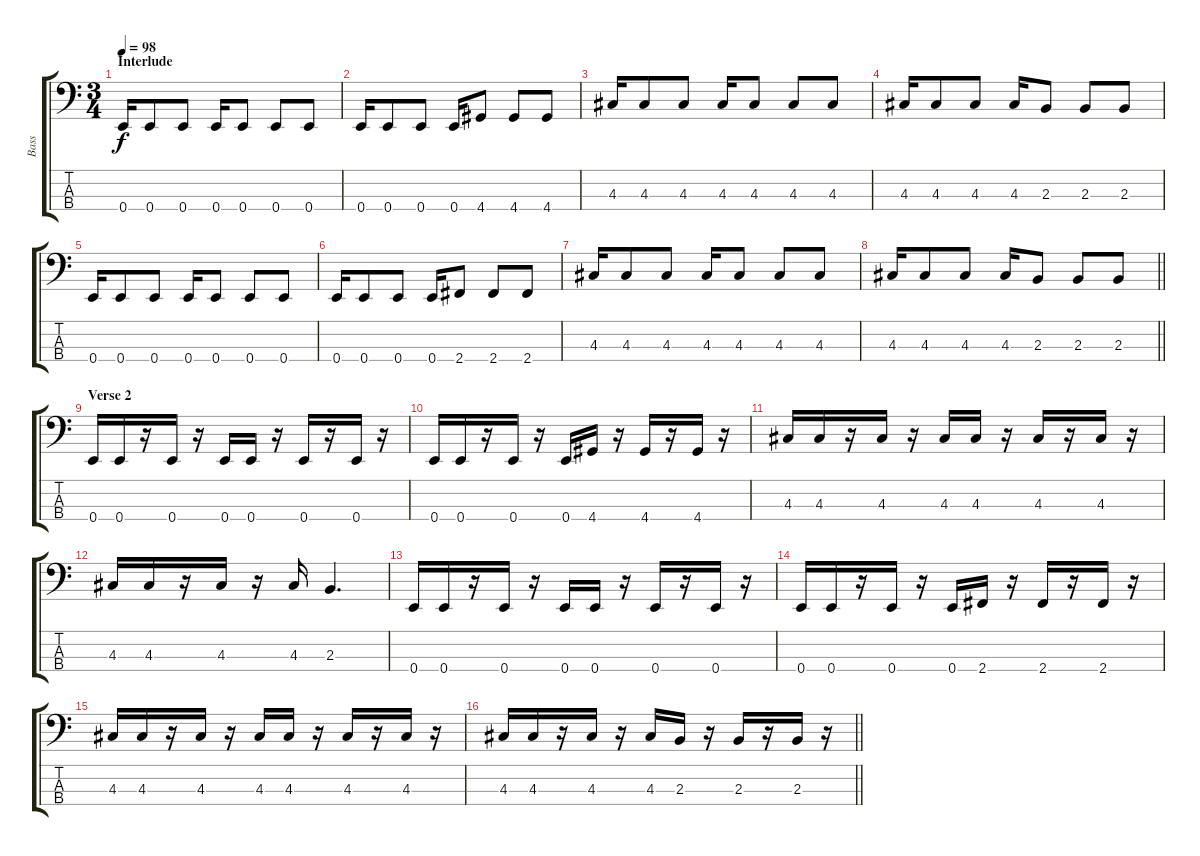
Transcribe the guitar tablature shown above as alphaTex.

\track ("Bass" "Bass") {instrument electricbasspick}
\staff {score tabs}
\tuning (G2 D2 A1 E1) {hide}
\ts (3 4)
\section ("" "Interlude")
\tempo 98
\clef f4
\ks c
0.4.16{dy f} 0.4.8 0.4.8 0.4.16 0.4.8 0.4.8 0.4.8 |
0.4.16 0.4.8 0.4.8 0.4.16 4.4.8 4.4.8 4.4.8 |
4.3.16 4.3.8 4.3.8 4.3.16 4.3.8 4.3.8 4.3.8 |
4.3.16 4.3.8 4.3.8 4.3.16 2.3.8 2.3.8 2.3.8 |
0.4.16 0.4.8 0.4.8 0.4.16 0.4.8 0.4.8 0.4.8 |
0.4.16 0.4.8 0.4.8 0.4.16 2.4.8 2.4.8 2.4.8 |
4.3.16 4.3.8 4.3.8 4.3.16 4.3.8 4.3.8 4.3.8 |
\barLineRight lightlight
4.3.16 4.3.8 4.3.8 4.3.16 2.3.8 2.3.8 2.3.8 |
\section ("" "Verse 2")
0.4.16 0.4.16 r.16 0.4.16 r.16 0.4.16 0.4.16 r.16 0.4.16 r.16 0.4.16 r.16 |
0.4.16 0.4.16 r.16 0.4.16 r.16 0.4.16 4.4.16 r.16 4.4.16 r.16 4.4.16 r.16 |
4.3.16 4.3.16 r.16 4.3.16 r.16 4.3.16 4.3.16 r.16 4.3.16 r.16 4.3.16 r.16 |
4.3.16 4.3.16 r.16 4.3.16 r.16 4.3.16 2.3.4{d} |
0.4.16 0.4.16 r.16 0.4.16 r.16 0.4.16 0.4.16 r.16 0.4.16 r.16 0.4.16 r.16 |
0.4.16 0.4.16 r.16 0.4.16 r.16 0.4.16 2.4.16 r.16 2.4.16 r.16 2.4.16 r.16 |
4.3.16 4.3.16 r.16 4.3.16 r.16 4.3.16 4.3.16 r.16 4.3.16 r.16 4.3.16 r.16 |
\barLineRight lightlight
4.3.16 4.3.16 r.16 4.3.16 r.16 4.3.16 2.3.16 r.16 2.3.16 r.16 2.3.16 r.16
